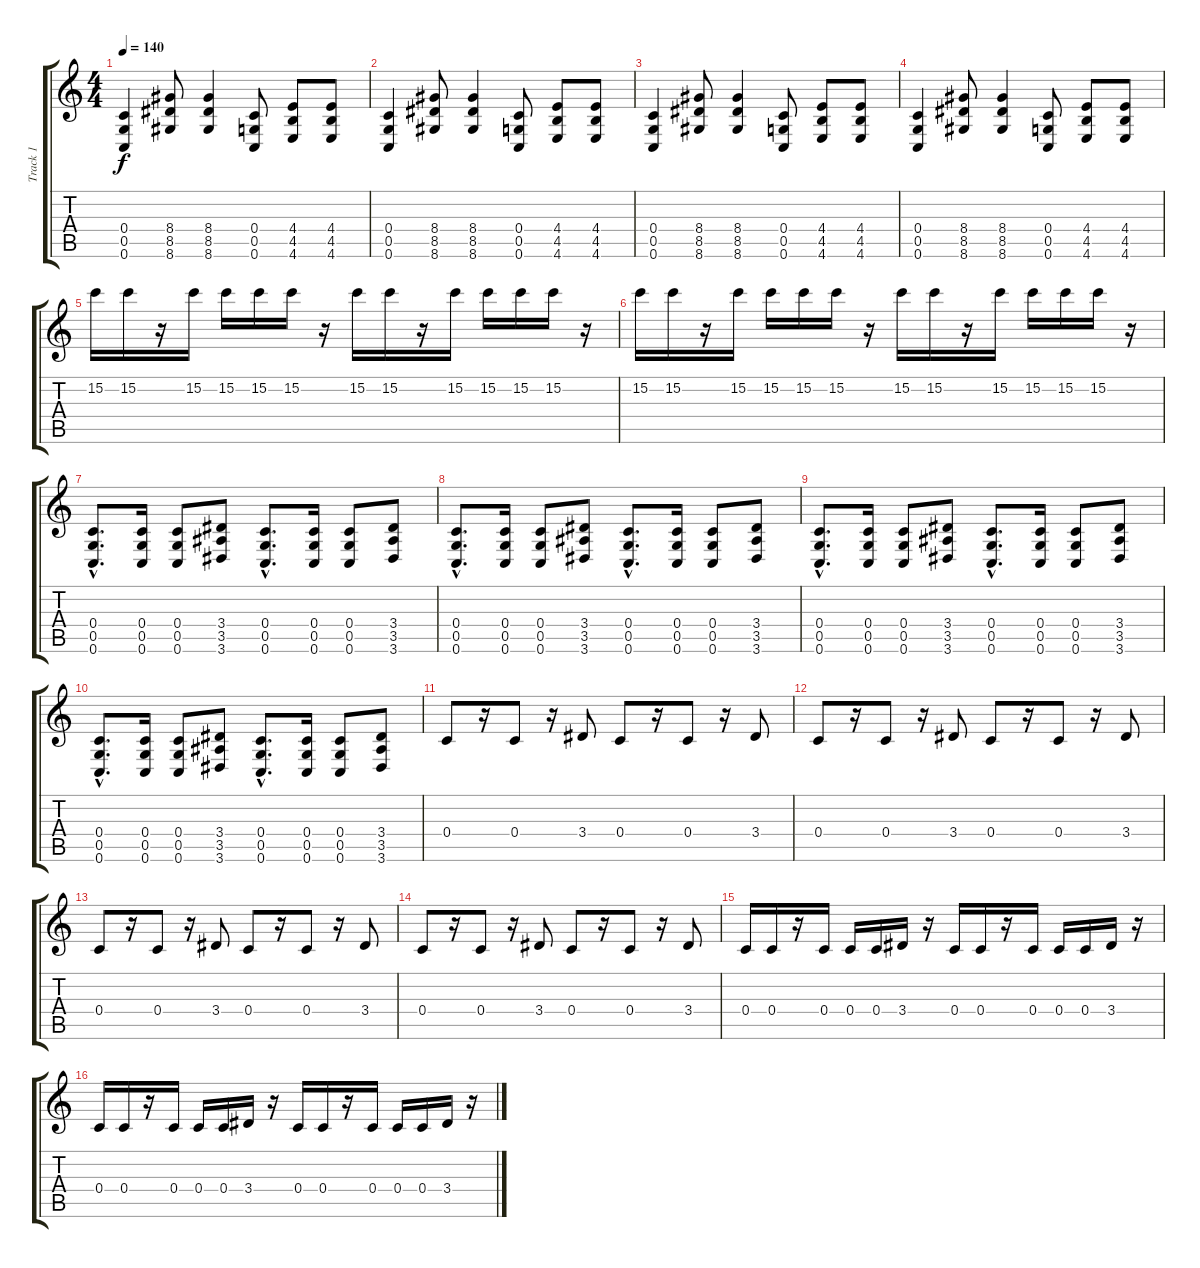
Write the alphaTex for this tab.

\track ("Track 1" "Track 1") {instrument overdrivenguitar}
\staff {score tabs}
\tuning (D4 A3 F3 C3 G2 C2) {hide}
\ts (4 4)
\tempo 140
\clef g2
\ks c
(0.4 0.5 0.6).4{dy f} (8.4 8.5 8.6).8 (8.4 8.5 8.6).4 (0.4 0.5 0.6).8 (4.4 4.5 4.6).8 (4.4 4.5 4.6).8 |
(0.4 0.5 0.6).4 (8.4 8.5 8.6).8 (8.4 8.5 8.6).4 (0.4 0.5 0.6).8 (4.4 4.5 4.6).8 (4.4 4.5 4.6).8 |
(0.4 0.5 0.6).4 (8.4 8.5 8.6).8 (8.4 8.5 8.6).4 (0.4 0.5 0.6).8 (4.4 4.5 4.6).8 (4.4 4.5 4.6).8 |
(0.4 0.5 0.6).4 (8.4 8.5 8.6).8 (8.4 8.5 8.6).4 (0.4 0.5 0.6).8 (4.4 4.5 4.6).8 (4.4 4.5 4.6).8 |
15.2.16 15.2.16 r.16 15.2.16 15.2.16 15.2.16 15.2.16 r.16 15.2.16 15.2.16 r.16 15.2.16 15.2.16 15.2.16 15.2.16 r.16 |
15.2.16 15.2.16 r.16 15.2.16 15.2.16 15.2.16 15.2.16 r.16 15.2.16 15.2.16 r.16 15.2.16 15.2.16 15.2.16 15.2.16 r.16 |
(0.4{hac} 0.5{hac} 0.6{hac}).8{d} (0.4 0.5 0.6).16 (0.4 0.5 0.6).8 (3.4 3.5 3.6).8 (0.4{hac} 0.5{hac} 0.6{hac}).8{d} (0.4 0.5 0.6).16 (0.4 0.5 0.6).8 (3.4 3.5 3.6).8 |
(0.4{hac} 0.5{hac} 0.6{hac}).8{d} (0.4 0.5 0.6).16 (0.4 0.5 0.6).8 (3.4 3.5 3.6).8 (0.4{hac} 0.5{hac} 0.6{hac}).8{d} (0.4 0.5 0.6).16 (0.4 0.5 0.6).8 (3.4 3.5 3.6).8 |
(0.4{hac} 0.5{hac} 0.6{hac}).8{d} (0.4 0.5 0.6).16 (0.4 0.5 0.6).8 (3.4 3.5 3.6).8 (0.4{hac} 0.5{hac} 0.6{hac}).8{d} (0.4 0.5 0.6).16 (0.4 0.5 0.6).8 (3.4 3.5 3.6).8 |
(0.4{hac} 0.5{hac} 0.6{hac}).8{d} (0.4 0.5 0.6).16 (0.4 0.5 0.6).8 (3.4 3.5 3.6).8 (0.4{hac} 0.5{hac} 0.6{hac}).8{d} (0.4 0.5 0.6).16 (0.4 0.5 0.6).8 (3.4 3.5 3.6).8 |
0.4.8 r.16 0.4.8 r.16 3.4.8 0.4.8 r.16 0.4.8 r.16 3.4.8 |
0.4.8 r.16 0.4.8 r.16 3.4.8 0.4.8 r.16 0.4.8 r.16 3.4.8 |
0.4.8 r.16 0.4.8 r.16 3.4.8 0.4.8 r.16 0.4.8 r.16 3.4.8 |
0.4.8 r.16 0.4.8 r.16 3.4.8 0.4.8 r.16 0.4.8 r.16 3.4.8 |
0.4.16 0.4.16 r.16 0.4.16 0.4.16 0.4.16 3.4.16 r.16 0.4.16 0.4.16 r.16 0.4.16 0.4.16 0.4.16 3.4.16 r.16 |
0.4.16 0.4.16 r.16 0.4.16 0.4.16 0.4.16 3.4.16 r.16 0.4.16 0.4.16 r.16 0.4.16 0.4.16 0.4.16 3.4.16 r.16
